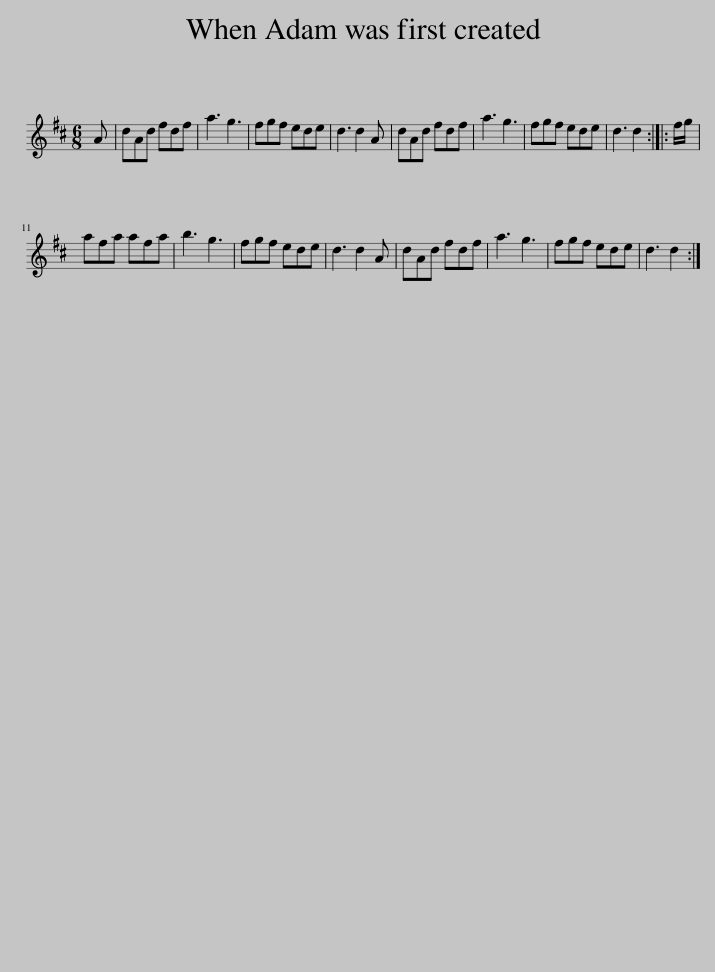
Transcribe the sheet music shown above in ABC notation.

X:1
L:1/8
M:6/8
I:linebreak $
K:D
V:1 treble
V:1
 A | dAd fdf | a3 g3 | fgf ede | d3 d2 A | %5
 dAd fdf | a3 g3 | fgf ede | d3 d2 :: f/g/ |$ %10
 afa afa | b3 g3 | fgf ede | d3 d2 A | dAd fdf | %15
 a3 g3 | fgf ede | d3 d2 :| %18
